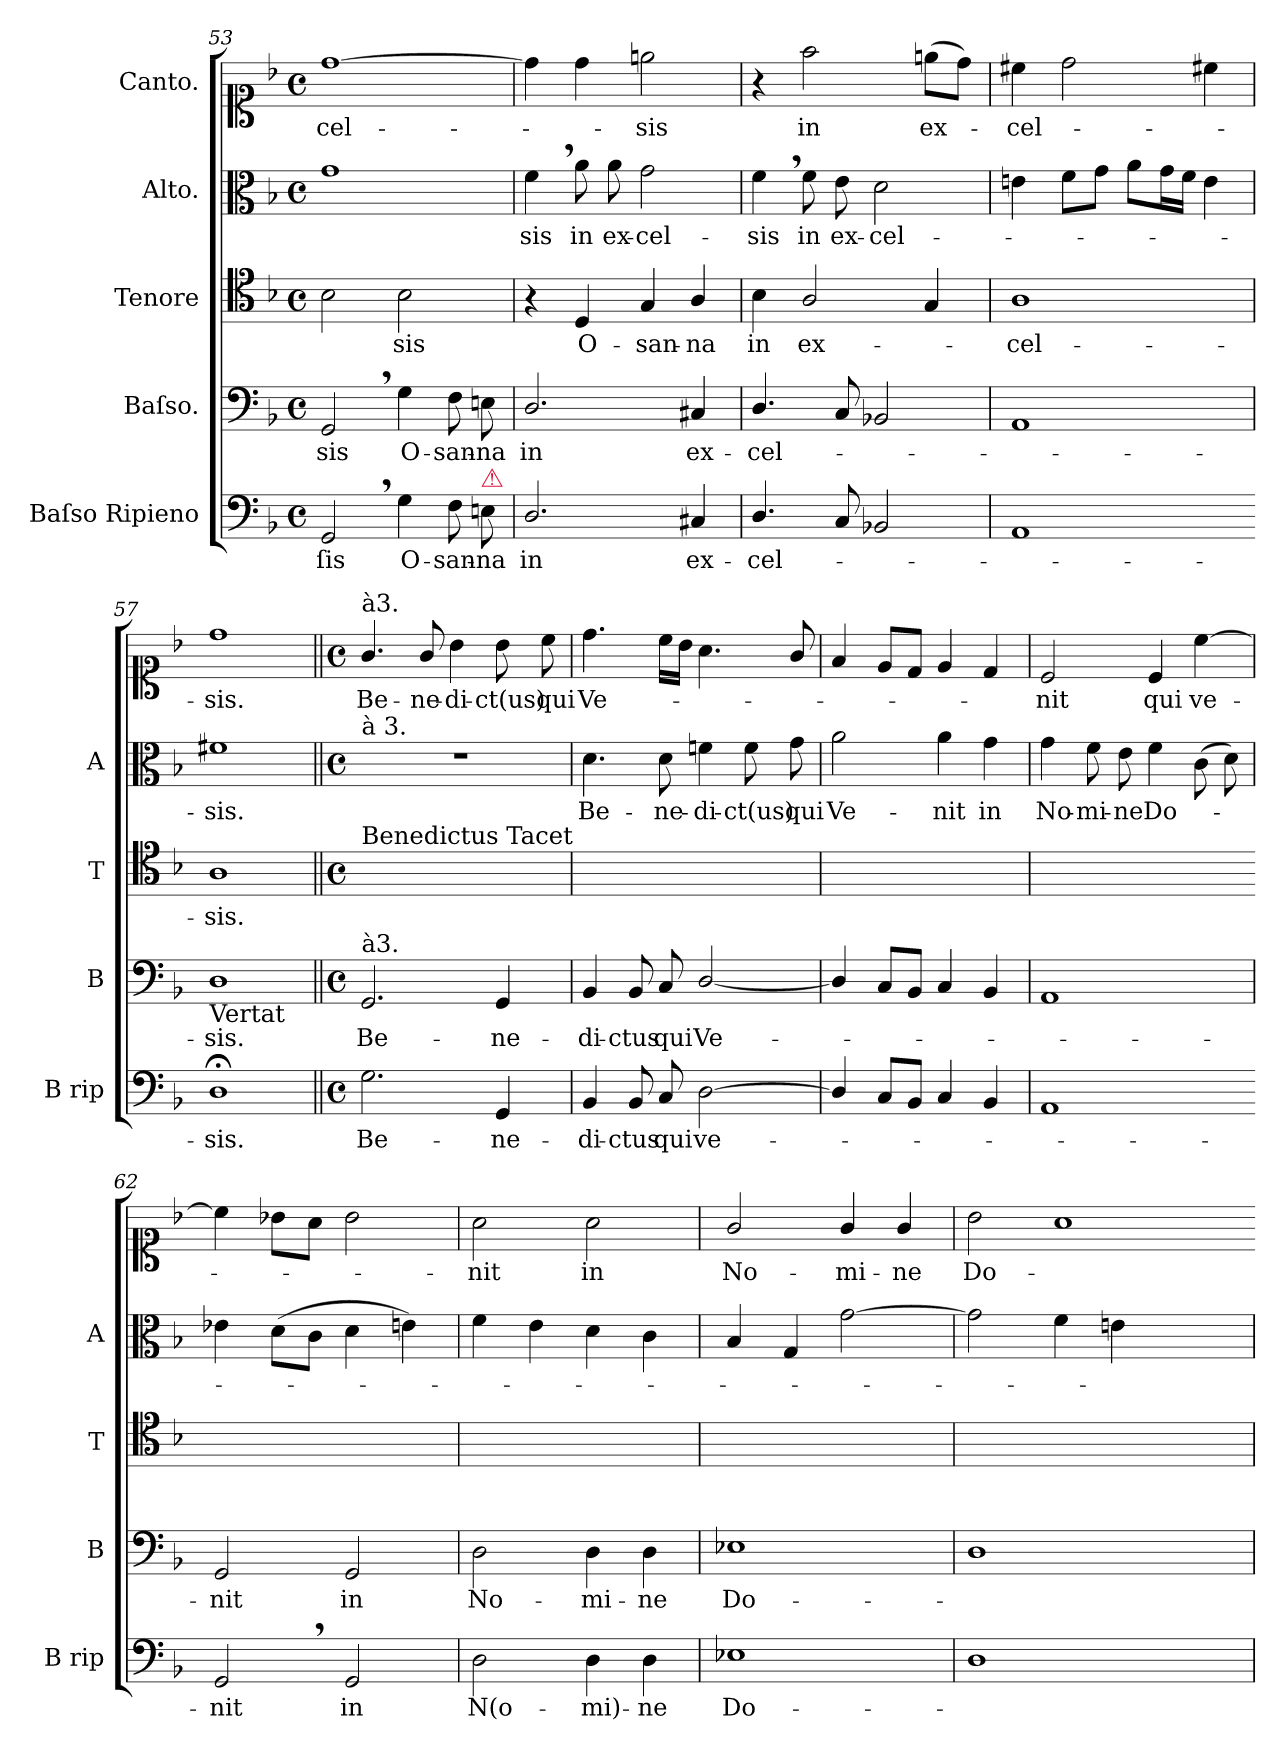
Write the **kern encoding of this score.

**kern	**text	**kern	**text	**kern	**text	**kern	**text	**kern	**text
*part5	*part5	*part4	*part4	*part3	*part3	*part2	*part2	*part1	*part1
*staff5	*staff5	*staff4	*staff4	*staff3	*staff3	*staff2	*staff2	*staff1	*staff1
*I"Baſso Ripieno	*	*I"Baſso.	*	*I"Tenore	*	*I"Alto.	*	*I"Canto.	*
*I'B rip	*	*I'B	*	*I'T	*	*I'A	*	*	*
*clefF4	*	*clefF4	*	*clefC4	*	*clefC3	*	*clefC1	*
*k[b-]	*	*k[b-]	*	*k[b-]	*	*k[b-]	*	*k[b-]	*
*M4/4	*	*M4/4	*	*M4/4	*	*M4/4	*	*M4/4	*
*met(c)	*	*met(c)	*	*met(c)	*	*met(c)	*	*met(c)	*
=53	=53	=53	=53	=53	=53	=53	=53	=53	=53
!	!LO:LY:i	!	!	!	!	!	!	!	!
2GG,</	-ſis	2GG,</	-sis	2B-\	.	1g	.	[1dd	-cel-
4G\	O-	4G\	O-	2B-\	-sis	.	.	.	.
8F\	-san-	8F\	-san-	.	.	.	.	.	.
!LO:TX:a:color=crimson:t=⚠	!	!	!	!	!	!	!	!	!
8En\	-na	8En\	-na	.	.	.	.	.	.
=54	=54	=54	=54	=54	=54	=54	=54	=54	=54
2.D/	in	2.D/	in	4r	.	4f,<\	-sis	4dd!\]	.
.	.	.	.	4D/	O-	8a\	in	4dd\	.
.	.	.	.	.	.	8a\	ex-	.	.
.	.	.	.	4G/	-san-	2g\	-cel-	2een\	-sis
4C#X/	ex-	4C#X/	ex-	4A/	-na	.	.	.	.
=55	=55	=55	=55	=55	=55	=55	=55	=55	=55
4.D/	-cel-	4.D/	-cel-	4B-\	in	4f,<\	-sis	4r	.
.	.	.	.	2A/	ex-	8f\	in	2ff\	in
8C/	.	8C/	.	.	.	8e\	ex-	.	.
2BB-X/	.	2BB-X/	.	.	.	2d\	-cel-	.	.
.	.	.	.	4G/	.	.	.	(8een\L	ex-
.	.	.	.	.	.	.	.	8dd\J)	.
=56	=56	=56	=56	=56	=56	=56	=56	=56	=56
1AA	.	1AA	.	1A	-cel-	4en\	.	4cc#X\	-cel-
.	.	.	.	.	.	8f\L	.	2dd\	.
.	.	.	.	.	.	8g\J	.	.	.
.	.	.	.	.	.	8a\L	.	.	.
.	.	.	.	.	.	16g\L	.	.	.
.	.	.	.	.	.	16f\JJ	.	.	.
.	.	.	.	.	.	4e\	.	4cc#X\	.
=57-	=57	=57	=57	=57	=57	=57	=57	=57	=57
!	!	!LO:TX:b:t=Vertat	!	!	!	!	!	!	!
1D;<	-sis.	1D	-sis.	1A	-sis.	1f#X	-sis.	1dd	-sis.
=58||	=58||	=58||	=58||	=58||	=58||	=58||	=58||	=58||	=58||
*M4/4	*	*M4/4	*	*M4/4	*	*M4/4	*	*M4/4	*
*met(c)	*	*met(c)	*	*met(c)	*	*met(c)	*	*met(c)	*
!	!	!	!	!	!	!	!	!LO:TX:a:t=à3.	!
!	!	!	!	!	!	!LO:TX:a:t=à 3.	!	!	!
!	!	!	!	!LO:TX:a:t=Benedictus Tacet	!	!	!	!	!
!	!	!LO:TX:a:t=à3.	!	!	!	!	!	!	!
2.G\	Be-	2.GG/	Be-	1ryy	.	1r	.	4.g/	Be-
.	.	.	.	.	.	.	.	8g/	-ne-
.	.	.	.	.	.	.	.	4b-\	-di-
4GG/	-ne-	4GG/	-ne-	.	.	.	.	8b-\	-ct(us)
.	.	.	.	.	.	.	.	8cc\	qui
=59	=59	=59	=59	=59	=59	=59	=59	=59	=59
4BB-/	-di-	4BB-/	-di-	1ryy	.	4.d\	Be-	4.dd\	Ve-
8BB-/	-ctus	8BB-/	-ctus	.	.	.	.	.	.
8C/	qui	8C/	qui	.	.	8d\	-ne-	16cc\LL	.
.	.	.	.	.	.	.	.	16b-\JJ	.
[2D\	ve-	[2D/	Ve-	.	.	4fn\	-di-	4.a\	.
.	.	.	.	.	.	8f\	-ct(us)	.	.
.	.	.	.	.	.	8g\	qui	8g/	.
=60	=60	=60	=60	=60	=60	=60	=60	=60	=60
4D!/]	.	4D!/]	.	1ryy	.	2a\	Ve-	4f/	.
8C/L	.	8C/L	.	.	.	.	.	8e/L	.
8BB-/J	.	8BB-/J	.	.	.	.	.	8d/J	.
4C/	.	4C/	.	.	.	4a\	-nit	4e/	.
4BB-/	.	4BB-/	.	.	.	4g\	in	4d/	.
=61	=61	=61	=61	=61	=61	=61	=61	=61	=61
1AA	.	1AA	.	1ryy	.	4g\	No-	2c/	-nit
.	.	.	.	.	.	8f\	-mi-	.	.
.	.	.	.	.	.	8e\	-ne	.	.
.	.	.	.	.	.	4f\	Do-	4c/	qui
.	.	.	.	.	.	(8c\	.	[4cc\	ve-
.	.	.	.	.	.	8d\)	.	.	.
=62-	=62	=62	=62	=62	=62	=62	=62	=62	=62
2GG,</	-nit	2GG/	-nit	1ryy	.	4e-X\	.	4cc\]	.
.	.	.	.	.	.	(8d\L	.	8b-X\L	.
.	.	.	.	.	.	8c\J	.	8a\J	.
2GG/	in	2GG/	in	.	.	4d\	.	2b-\	.
.	.	.	.	.	.	4en\)	.	.	.
=63	=63	=63	=63	=63	=63	=63	=63	=63	=63
2D\	N(o-	2D\	No-	1ryy	.	4f\	.	2a\	-nit
.	.	.	.	.	.	4e\	.	.	.
4D\	-mi)-	4D\	-mi-	.	.	4d\	.	2a\	in
4D\	-ne	4D\	-ne	.	.	4c\	.	.	.
=64	=64	=64	=64	=64	=64	=64	=64	=64	=64
1E-X	Do-	1E-X	Do-	1ryy	.	4B-/	.	2g/	No-
.	.	.	.	.	.	4G/	.	.	.
.	.	.	.	.	.	[2g\	.	4g/	-mi-
.	.	.	.	.	.	.	.	4g/	-ne
=65	=65	=65	=65	=65	=65	=65	=65	=65	=65
1D	.	1D	.	1ryy	.	2g\]	.	2b-\	Do-
.	.	.	.	.	.	4f\	.	1a\	.
.	.	.	.	.	.	4en\	.	.	.
2ryy	.	2ryy	.	2ryy	.	2ryy	.	.	.
=	=-	=	=-	=	=-	=	=-	=-	=-
*-	*-	*-	*-	*-	*-	*-	*-	*-	*-
